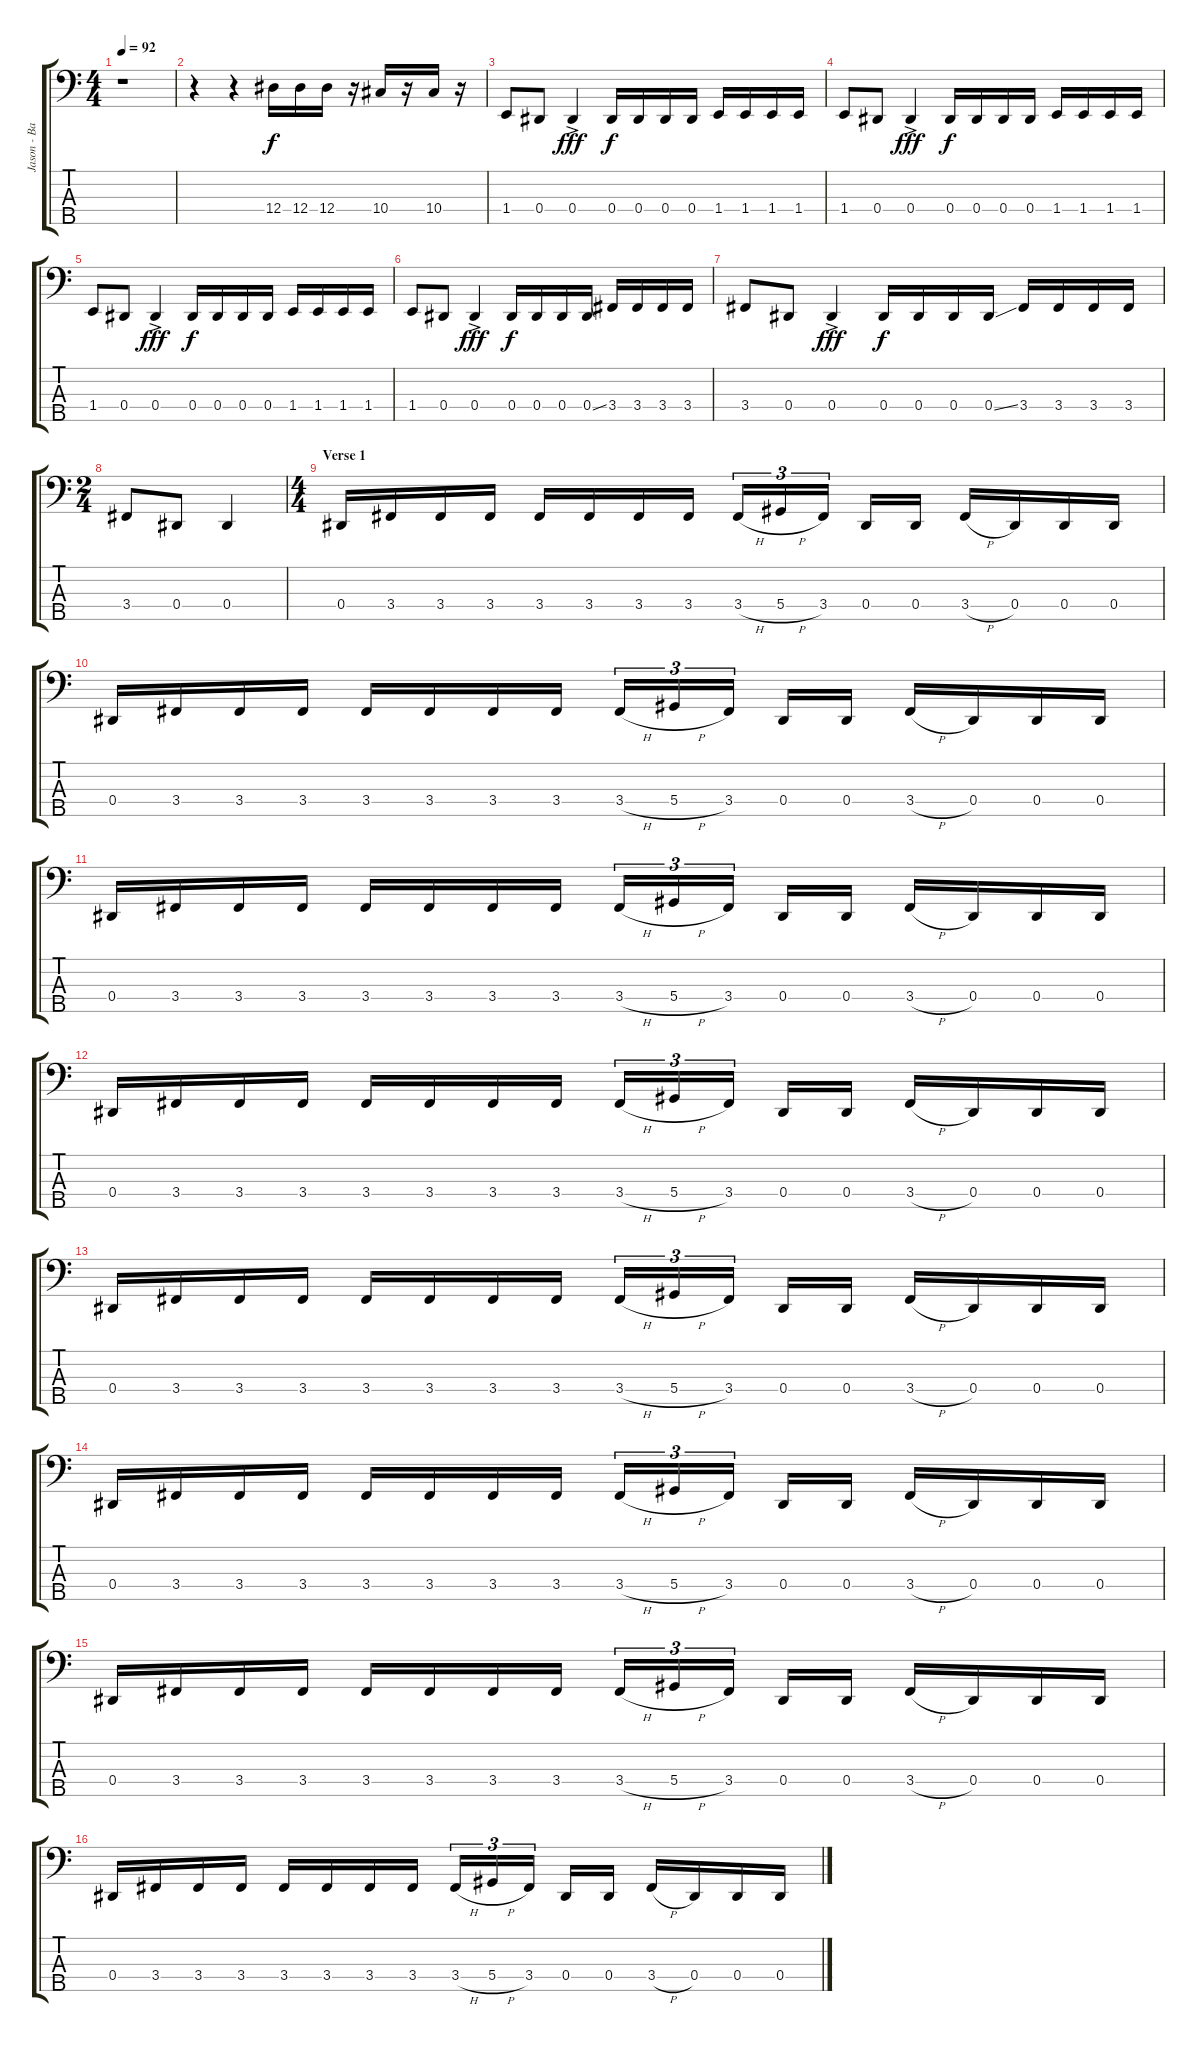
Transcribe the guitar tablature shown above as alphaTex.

\track ("Jason - Bass" "Jason - Ba") {instrument electricbasspick}
\staff {score tabs}
\tuning (Gb2 Db2 Ab1 Eb1 Bb0) {hide}
\ts (4 4)
\tempo 92
\clef f4
\ks c
r.1{dy f} |
r.4 r.4 12.4.16 12.4.16 12.4.16 r.16 10.4.16 r.16 10.4.16 r.16 |
1.4.8 0.4.8 0.4{ac}.4{dy fff} 0.4.16{dy f} 0.4.16 0.4.16 0.4.16 1.4.16 1.4.16 1.4.16 1.4.16 |
1.4.8 0.4.8 0.4{ac}.4{dy fff} 0.4.16{dy f} 0.4.16 0.4.16 0.4.16 1.4.16 1.4.16 1.4.16 1.4.16 |
1.4.8 0.4.8 0.4{ac}.4{dy fff} 0.4.16{dy f} 0.4.16 0.4.16 0.4.16 1.4.16 1.4.16 1.4.16 1.4.16 |
1.4.8 0.4.8 0.4{ac}.4{dy fff} 0.4.16{dy f} 0.4.16 0.4.16 0.4{ss}.16 3.4.16 3.4.16 3.4.16 3.4.16 |
3.4.8 0.4.8 0.4{ac}.4{dy fff} 0.4.16{dy f} 0.4.16 0.4.16 0.4{ss}.16 3.4.16 3.4.16 3.4.16 3.4.16 |
\ts (2 4)
3.4.8 0.4.8 0.4.4 |
\ts (4 4)
\section ("" "Verse 1")
0.4.16 3.4.16 3.4.16 3.4.16 3.4.16 3.4.16 3.4.16 3.4.16 3.4{h}.16{tu (3 2)} 5.4{h}.16{tu (3 2)} 3.4.16{tu (3 2)} 0.4.16 0.4.16 3.4{h}.16 0.4.16 0.4.16 0.4.16 |
0.4.16 3.4.16 3.4.16 3.4.16 3.4.16 3.4.16 3.4.16 3.4.16 3.4{h}.16{tu (3 2)} 5.4{h}.16{tu (3 2)} 3.4.16{tu (3 2)} 0.4.16 0.4.16 3.4{h}.16 0.4.16 0.4.16 0.4.16 |
0.4.16 3.4.16 3.4.16 3.4.16 3.4.16 3.4.16 3.4.16 3.4.16 3.4{h}.16{tu (3 2)} 5.4{h}.16{tu (3 2)} 3.4.16{tu (3 2)} 0.4.16 0.4.16 3.4{h}.16 0.4.16 0.4.16 0.4.16 |
0.4.16 3.4.16 3.4.16 3.4.16 3.4.16 3.4.16 3.4.16 3.4.16 3.4{h}.16{tu (3 2)} 5.4{h}.16{tu (3 2)} 3.4.16{tu (3 2)} 0.4.16 0.4.16 3.4{h}.16 0.4.16 0.4.16 0.4.16 |
0.4.16 3.4.16 3.4.16 3.4.16 3.4.16 3.4.16 3.4.16 3.4.16 3.4{h}.16{tu (3 2)} 5.4{h}.16{tu (3 2)} 3.4.16{tu (3 2)} 0.4.16 0.4.16 3.4{h}.16 0.4.16 0.4.16 0.4.16 |
0.4.16 3.4.16 3.4.16 3.4.16 3.4.16 3.4.16 3.4.16 3.4.16 3.4{h}.16{tu (3 2)} 5.4{h}.16{tu (3 2)} 3.4.16{tu (3 2)} 0.4.16 0.4.16 3.4{h}.16 0.4.16 0.4.16 0.4.16 |
0.4.16 3.4.16 3.4.16 3.4.16 3.4.16 3.4.16 3.4.16 3.4.16 3.4{h}.16{tu (3 2)} 5.4{h}.16{tu (3 2)} 3.4.16{tu (3 2)} 0.4.16 0.4.16 3.4{h}.16 0.4.16 0.4.16 0.4.16 |
0.4.16 3.4.16 3.4.16 3.4.16 3.4.16 3.4.16 3.4.16 3.4.16 3.4{h}.16{tu (3 2)} 5.4{h}.16{tu (3 2)} 3.4.16{tu (3 2)} 0.4.16 0.4.16 3.4{h}.16 0.4.16 0.4.16 0.4.16
